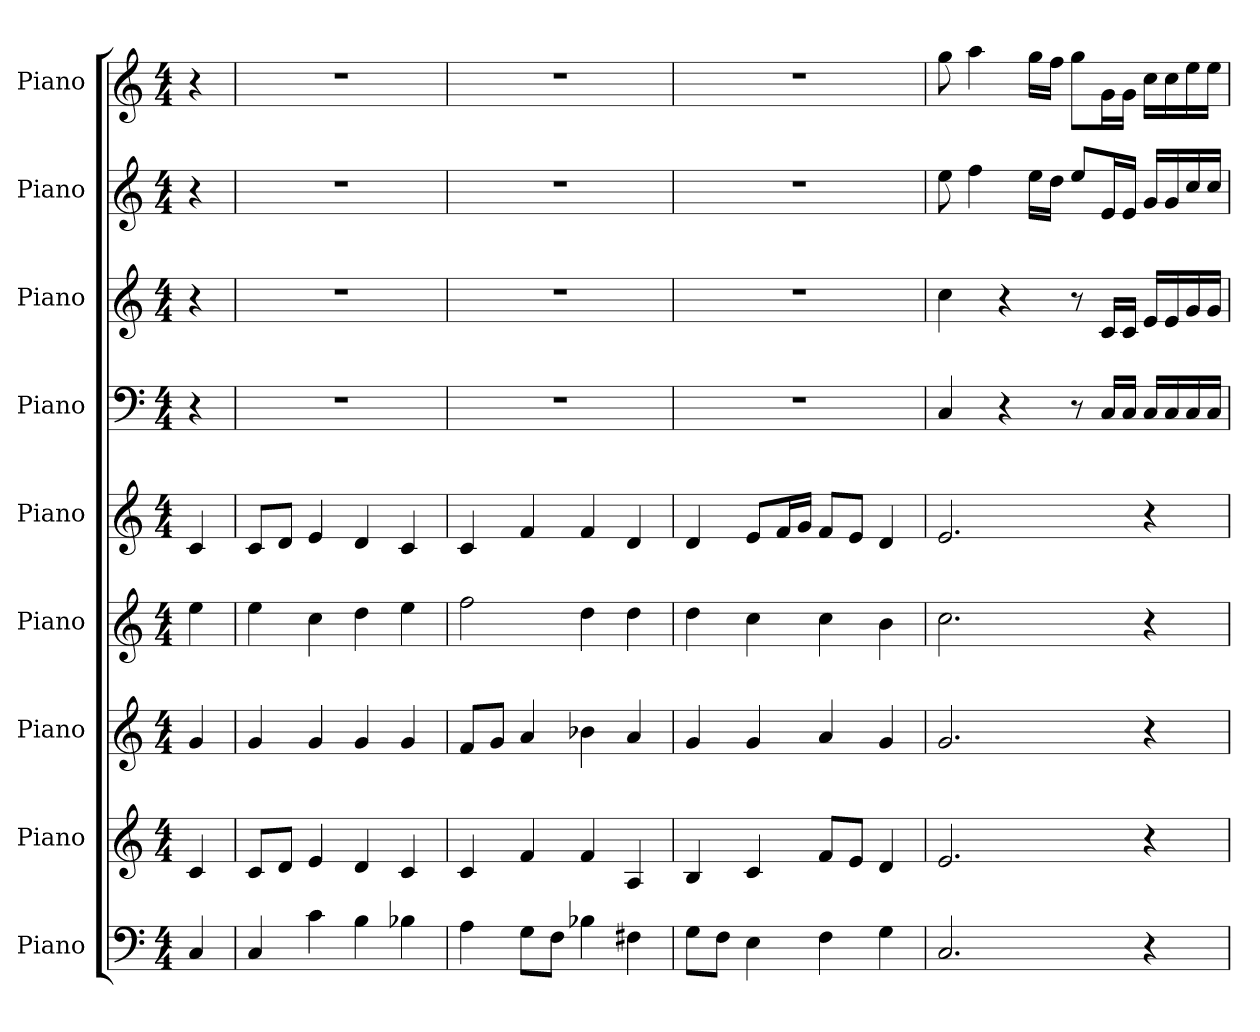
**kern	**kern	**kern	**kern	**kern	**kern	**kern	**kern	**kern
*part9	*part8	*part7	*part6	*part5	*part4	*part3	*part2	*part1
*staff9	*staff8	*staff7	*staff6	*staff5	*staff4	*staff3	*staff2	*staff1
*I"Piano	*I"Piano	*I"Piano	*I"Piano	*I"Piano	*I"Piano	*I"Piano	*I"Piano	*I"Piano
*I'Pno.	*I'Pno.	*I'Pno.	*I'Pno.	*I'Pno.	*I'Pno.	*I'Pno.	*I'Pno.	*I'Pno.
*clefF4	*clefG2	*clefG2	*clefG2	*clefG2	*clefF4	*clefG2	*clefG2	*clefG2
*k[]	*k[]	*k[]	*k[]	*k[]	*k[]	*k[]	*k[]	*k[]
*M4/4	*M4/4	*M4/4	*M4/4	*M4/4	*M4/4	*M4/4	*M4/4	*M4/4
*MM120	*MM120	*MM120	*MM120	*MM120	*MM120	*MM120	*MM120	*MM120
=	=	=	=	=	=	=	=	=
4C/	4c/	4g/	4ee\	4c/	4r	4r	4r	4r
=1	=1	=1	=1	=1	=1	=1	=1	=1
4C/	8c/L	4g/	4ee\	8c/L	1r	1r	1r	1r
.	8d/J	.	.	8d/J	.	.	.	.
4c\	4e/	4g/	4cc\	4e/	.	.	.	.
4B\	4d/	4g/	4dd\	4d/	.	.	.	.
4B-X\	4c/	4g/	4ee\	4c/	.	.	.	.
=2	=2	=2	=2	=2	=2	=2	=2	=2
4A\	4c/	8f/L	2ff\	4c/	1r	1r	1r	1r
.	.	8g/J	.	.	.	.	.	.
8G\L	4f/	4a/	.	4f/	.	.	.	.
8F\J	.	.	.	.	.	.	.	.
4B-X\	4f/	4b-X\	4dd\	4f/	.	.	.	.
4F#X\	4A/	4a/	4dd\	4d/	.	.	.	.
=3	=3	=3	=3	=3	=3	=3	=3	=3
8G\L	4B/	4g/	4dd\	4d/	1r	1r	1r	1r
8F\J	.	.	.	.	.	.	.	.
4E\	4c/	4g/	4cc\	8e/L	.	.	.	.
.	.	.	.	16f/L	.	.	.	.
.	.	.	.	16g/JJ	.	.	.	.
4F\	8f/L	4a/	4cc\	8f/L	.	.	.	.
.	8e/J	.	.	8e/J	.	.	.	.
4G\	4d/	4g/	4b\	4d/	.	.	.	.
=4	=4	=4	=4	=4	=4	=4	=4	=4
2.C/	2.e/	2.g/	2.cc\	2.e/	4C/	4cc\	8ee\	8gg\
.	.	.	.	.	.	.	4ff\	4aa\
.	.	.	.	.	4r	4r	.	.
.	.	.	.	.	.	.	16ee\LL	16gg\LL
.	.	.	.	.	.	.	16dd\JJ	16ff\JJ
.	.	.	.	.	8r	8r	8ee/L	8gg\L
.	.	.	.	.	16C/LL	16c/LL	16e/L	16g\L
.	.	.	.	.	16C/JJ	16c/JJ	16e/JJ	16g\JJ
4r	4r	4r	4r	4r	16C/LL	16e/LL	16g/LL	16cc\LL
.	.	.	.	.	16C/	16e/	16g/	16cc\
.	.	.	.	.	16C/	16g/	16cc/	16ee\
.	.	.	.	.	16C/JJ	16g/JJ	16cc/JJ	16ee\JJ
=	=	=	=	=	=	=	=	=
*-	*-	*-	*-	*-	*-	*-	*-	*-
